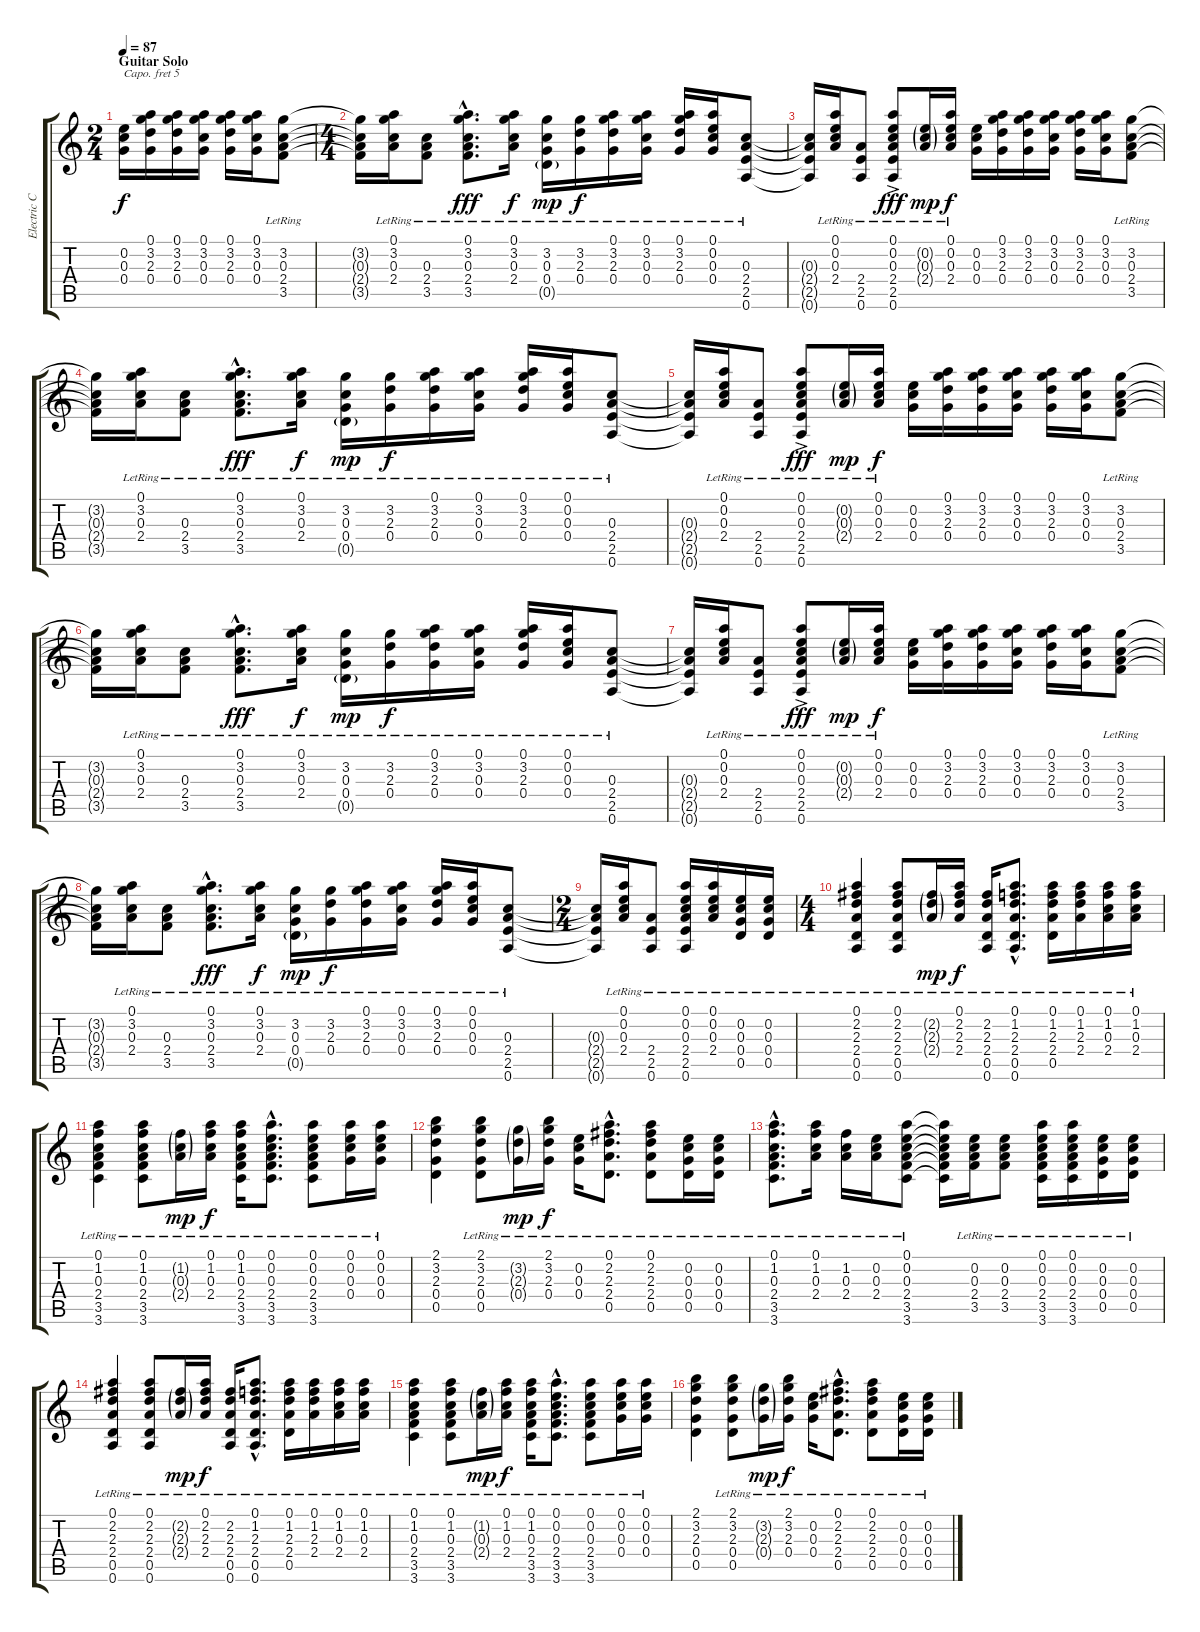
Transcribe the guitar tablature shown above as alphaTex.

\track ("Electric Capo V" "Electric C") {instrument electricguitarclean}
\staff {score tabs}
\capo 5
\tuning (E4 B3 G3 D3 A2 E2) {hide}
\ts (2 4)
\section ("" "Guitar Solo")
\tempo 87
\clef g2
\ks c
(0.2 0.3 0.4).16{dy f volume 8} (0.1 3.2 2.3 0.4).16 (0.1 3.2 2.3 0.4).16 (0.1 3.2 0.3 0.4).16 (0.1 3.2 2.3 0.4).16 (0.1 3.2 0.3 0.4).16 (3.2{lr} 0.3{lr} 2.4{lr} 3.5{lr}).8 |
\ts (4 4)
(3.2{t} 0.3{t} 2.4{t} 3.5{t}).16 (0.1{lr} 3.2{lr} 0.3{lr} 2.4{lr}).16 (0.3{lr} 2.4{lr} 3.5{lr}).8 (0.1{hac lr} 3.2{hac lr} 0.3{hac lr} 2.4{hac lr} 3.5{hac lr}).8{d dy fff} (0.1{lr} 3.2{lr} 0.3{lr} 2.4{lr}).16{dy f} (3.2{lr} 0.3{lr} 0.4{lr} 0.5{g lr}).16{dy mp} (3.2{lr} 2.3{lr} 0.4{lr}).16{dy f} (0.1{lr} 3.2{lr} 2.3{lr} 0.4{lr}).16 (0.1{lr} 3.2{lr} 0.3{lr} 0.4{lr}).16 (0.1{lr} 3.2{lr} 2.3{lr} 0.4{lr}).16 (0.1{lr} 0.2{lr} 0.3{lr} 0.4{lr}).16 (0.3{lr} 2.4{lr} 2.5{lr} 0.6{lr}).8 |
(0.3{t} 2.4{t} 2.5{t} 0.6{t}).16 (0.1{lr} 0.2{lr} 0.3{lr} 2.4{lr}).16 (2.4{lr} 2.5{lr} 0.6).8 (0.1{ac lr} 0.2{ac lr} 0.3{ac lr} 2.4{ac lr} 2.5{ac lr} 0.6{ac lr}).8{dy fff} (0.2{g lr} 0.3{g lr} 2.4{g lr}).16{dy mp} (0.1{lr} 0.2{lr} 0.3{lr} 2.4{lr}).16{dy f} (0.2 0.3 0.4).16 (0.1 3.2 2.3 0.4).16 (0.1 3.2 2.3 0.4).16 (0.1 3.2 0.3 0.4).16 (0.1 3.2 2.3 0.4).16 (0.1 3.2 0.3 0.4).16 (3.2{lr} 0.3{lr} 2.4{lr} 3.5{lr}).8 |
(3.2{t} 0.3{t} 2.4{t} 3.5{t}).16 (0.1{lr} 3.2{lr} 0.3{lr} 2.4{lr}).16 (0.3{lr} 2.4{lr} 3.5{lr}).8 (0.1{hac lr} 3.2{hac lr} 0.3{hac lr} 2.4{hac lr} 3.5{hac lr}).8{d dy fff} (0.1{lr} 3.2{lr} 0.3{lr} 2.4{lr}).16{dy f} (3.2{lr} 0.3{lr} 0.4{lr} 0.5{g lr}).16{dy mp} (3.2{lr} 2.3{lr} 0.4{lr}).16{dy f} (0.1{lr} 3.2{lr} 2.3{lr} 0.4{lr}).16 (0.1{lr} 3.2{lr} 0.3{lr} 0.4{lr}).16 (0.1{lr} 3.2{lr} 2.3{lr} 0.4{lr}).16 (0.1{lr} 0.2{lr} 0.3{lr} 0.4{lr}).16 (0.3{lr} 2.4{lr} 2.5{lr} 0.6{lr}).8 |
(0.3{t} 2.4{t} 2.5{t} 0.6{t}).16 (0.1{lr} 0.2{lr} 0.3{lr} 2.4{lr}).16 (2.4{lr} 2.5{lr} 0.6).8 (0.1{ac lr} 0.2{ac lr} 0.3{ac lr} 2.4{ac lr} 2.5{ac lr} 0.6{ac lr}).8{dy fff} (0.2{g lr} 0.3{g lr} 2.4{g lr}).16{dy mp} (0.1{lr} 0.2{lr} 0.3{lr} 2.4{lr}).16{dy f} (0.2 0.3 0.4).16 (0.1 3.2 2.3 0.4).16 (0.1 3.2 2.3 0.4).16 (0.1 3.2 0.3 0.4).16 (0.1 3.2 2.3 0.4).16 (0.1 3.2 0.3 0.4).16 (3.2{lr} 0.3{lr} 2.4{lr} 3.5{lr}).8 |
(3.2{t} 0.3{t} 2.4{t} 3.5{t}).16 (0.1{lr} 3.2{lr} 0.3{lr} 2.4{lr}).16 (0.3{lr} 2.4{lr} 3.5{lr}).8 (0.1{hac lr} 3.2{hac lr} 0.3{hac lr} 2.4{hac lr} 3.5{hac lr}).8{d dy fff} (0.1{lr} 3.2{lr} 0.3{lr} 2.4{lr}).16{dy f} (3.2{lr} 0.3{lr} 0.4{lr} 0.5{g lr}).16{dy mp} (3.2{lr} 2.3{lr} 0.4{lr}).16{dy f} (0.1{lr} 3.2{lr} 2.3{lr} 0.4{lr}).16 (0.1{lr} 3.2{lr} 0.3{lr} 0.4{lr}).16 (0.1{lr} 3.2{lr} 2.3{lr} 0.4{lr}).16 (0.1{lr} 0.2{lr} 0.3{lr} 0.4{lr}).16 (0.3{lr} 2.4{lr} 2.5{lr} 0.6{lr}).8 |
(0.3{t} 2.4{t} 2.5{t} 0.6{t}).16 (0.1{lr} 0.2{lr} 0.3{lr} 2.4{lr}).16 (2.4{lr} 2.5{lr} 0.6).8 (0.1{ac lr} 0.2{ac lr} 0.3{ac lr} 2.4{ac lr} 2.5{ac lr} 0.6{ac lr}).8{dy fff} (0.2{g lr} 0.3{g lr} 2.4{g lr}).16{dy mp} (0.1{lr} 0.2{lr} 0.3{lr} 2.4{lr}).16{dy f} (0.2 0.3 0.4).16 (0.1 3.2 2.3 0.4).16 (0.1 3.2 2.3 0.4).16 (0.1 3.2 0.3 0.4).16 (0.1 3.2 2.3 0.4).16 (0.1 3.2 0.3 0.4).16 (3.2{lr} 0.3{lr} 2.4{lr} 3.5{lr}).8 |
(3.2{t} 0.3{t} 2.4{t} 3.5{t}).16 (0.1{lr} 3.2{lr} 0.3{lr} 2.4{lr}).16 (0.3{lr} 2.4{lr} 3.5{lr}).8 (0.1{hac lr} 3.2{hac lr} 0.3{hac lr} 2.4{hac lr} 3.5{hac lr}).8{d dy fff} (0.1{lr} 3.2{lr} 0.3{lr} 2.4{lr}).16{dy f} (3.2{lr} 0.3{lr} 0.4{lr} 0.5{g lr}).16{dy mp} (3.2{lr} 2.3{lr} 0.4{lr}).16{dy f} (0.1{lr} 3.2{lr} 2.3{lr} 0.4{lr}).16 (0.1{lr} 3.2{lr} 0.3{lr} 0.4{lr}).16 (0.1{lr} 3.2{lr} 2.3{lr} 0.4{lr}).16 (0.1{lr} 0.2{lr} 0.3{lr} 0.4{lr}).16 (0.3{lr} 2.4{lr} 2.5{lr} 0.6{lr}).8 |
\ts (2 4)
(0.3{t} 2.4{t} 2.5{t} 0.6{t}).16 (0.1{lr} 0.2{lr} 0.3{lr} 2.4{lr}).16 (2.4{lr} 2.5{lr} 0.6{lr}).8 (0.1{lr} 0.2{lr} 0.3{lr} 2.4{lr} 2.5{lr} 0.6{lr}).16 (0.1{lr} 0.2{lr} 0.3{lr} 2.4{lr}).16 (0.2{lr} 0.3{lr} 0.4{lr} 0.5{lr}).16 (0.2{lr} 0.3{lr} 0.4{lr} 0.5{lr}).16 |
\ts (4 4)
(0.1{lr} 2.2{lr} 2.3{lr} 2.4{lr} 0.5{lr} 0.6{lr}).4{volume 10} (0.1{lr} 2.2{lr} 2.3{lr} 2.4{lr} 0.5{lr} 0.6{lr}).8 (2.2{g lr} 2.3{g lr} 2.4{g lr}).16{dy mp} (0.1{lr} 2.2{lr} 2.3{lr} 2.4{lr}).16{dy f} (2.2{lr} 2.3{lr} 2.4{lr} 0.5{lr} 0.6{lr}).16 (0.1{hac lr} 1.2{hac lr} 2.3{hac lr} 2.4{hac lr} 0.5{hac lr} 0.6{hac lr}).8{d} (0.1{lr} 1.2{lr} 2.3{lr} 2.4{lr} 0.5{lr}).16 (0.1{lr} 1.2{lr} 2.3{lr} 2.4{lr}).16 (0.1{lr} 1.2{lr} 0.3{lr} 2.4{lr}).16 (0.1{lr} 1.2{lr} 0.3{lr} 2.4{lr}).16 |
(0.1{lr} 1.2{lr} 0.3{lr} 2.4{lr} 3.5{lr} 3.6{lr}).4 (0.1{lr} 1.2{lr} 0.3{lr} 2.4{lr} 3.5{lr} 3.6{lr}).8 (1.2{g lr} 0.3{g lr} 2.4{g lr}).16{dy mp} (0.1{lr} 1.2{lr} 0.3{lr} 2.4{lr}).16{dy f} (0.1{lr} 1.2{lr} 0.3{lr} 2.4{lr} 3.5{lr} 3.6{lr}).16 (0.1{hac lr} 0.2{hac lr} 0.3{hac lr} 2.4{hac lr} 3.5{hac lr} 3.6{hac lr}).8{d} (0.1{lr} 0.2{lr} 0.3{lr} 2.4{lr} 3.5{lr} 3.6{lr}).8 (0.1{lr} 0.2{lr} 0.3{lr} 0.4{lr}).16 (0.1{lr} 0.2{lr} 0.3{lr} 0.4{lr}).16 |
(2.1 3.2 2.3 0.4 0.5).4 (2.1{lr} 3.2{lr} 2.3{lr} 0.4{lr} 0.5{lr}).8 (3.2{g lr} 2.3{g lr} 0.4{g lr}).16{dy mp} (2.1{lr} 3.2{lr} 2.3{lr} 0.4{lr}).16{dy f} (0.2{lr} 0.3{lr} 0.4{lr}).16 (0.1{hac lr} 2.2{hac lr} 2.3{hac lr} 2.4{hac lr} 0.5{hac lr}).8{d} (0.1{lr} 2.2{lr} 2.3{lr} 2.4{lr} 0.5{lr}).8 (0.2{lr} 0.3{lr} 0.4{lr} 0.5{lr}).16 (0.2{lr} 0.3{lr} 0.4{lr} 0.5{lr}).16 |
(0.1{hac lr} 1.2{hac lr} 0.3{hac lr} 2.4{hac lr} 3.5{hac lr} 3.6{hac lr}).8{d} (0.1{lr} 1.2{lr} 0.3{lr} 2.4{lr}).16 (1.2{lr} 0.3{lr} 2.4{lr}).16 (0.2{lr} 0.3{lr} 2.4{lr}).16 (0.1{lr} 0.2{lr} 0.3{lr} 2.4{lr} 3.5{lr} 3.6{lr}).8 (0.1{t} 0.2{t} 0.3{t} 2.4{t} 3.5{t} 3.6{t}).16 (0.2{lr} 0.3{lr} 2.4{lr} 3.5{lr}).16 (0.2{lr} 0.3{lr} 2.4{lr} 3.5{lr}).8 (0.1{lr} 0.2{lr} 0.3{lr} 2.4{lr} 3.5{lr} 3.6{lr}).16 (0.1{lr} 0.2{lr} 0.3{lr} 2.4{lr} 3.5{lr} 3.6{lr}).16 (0.2{lr} 0.3{lr} 0.4{lr} 0.5{lr}).16 (0.2{lr} 0.3{lr} 0.4{lr} 0.5{lr}).16 |
(0.1{lr} 2.2{lr} 2.3{lr} 2.4{lr} 0.5{lr} 0.6{lr}).4{volume 10} (0.1{lr} 2.2{lr} 2.3{lr} 2.4{lr} 0.5{lr} 0.6{lr}).8 (2.2{g lr} 2.3{g lr} 2.4{g lr}).16{dy mp} (0.1{lr} 2.2{lr} 2.3{lr} 2.4{lr}).16{dy f} (2.2{lr} 2.3{lr} 2.4{lr} 0.5{lr} 0.6{lr}).16 (0.1{hac lr} 1.2{hac lr} 2.3{hac lr} 2.4{hac lr} 0.5{hac lr} 0.6{hac lr}).8{d} (0.1{lr} 1.2{lr} 2.3{lr} 2.4{lr} 0.5{lr}).16 (0.1{lr} 1.2{lr} 2.3{lr} 2.4{lr}).16 (0.1{lr} 1.2{lr} 0.3{lr} 2.4{lr}).16 (0.1{lr} 1.2{lr} 0.3{lr} 2.4{lr}).16 |
(0.1{lr} 1.2{lr} 0.3{lr} 2.4{lr} 3.5{lr} 3.6{lr}).4 (0.1{lr} 1.2{lr} 0.3{lr} 2.4{lr} 3.5{lr} 3.6{lr}).8 (1.2{g lr} 0.3{g lr} 2.4{g lr}).16{dy mp} (0.1{lr} 1.2{lr} 0.3{lr} 2.4{lr}).16{dy f} (0.1{lr} 1.2{lr} 0.3{lr} 2.4{lr} 3.5{lr} 3.6{lr}).16 (0.1{hac lr} 0.2{hac lr} 0.3{hac lr} 2.4{hac lr} 3.5{hac lr} 3.6{hac lr}).8{d} (0.1{lr} 0.2{lr} 0.3{lr} 2.4{lr} 3.5{lr} 3.6{lr}).8 (0.1{lr} 0.2{lr} 0.3{lr} 0.4{lr}).16 (0.1{lr} 0.2{lr} 0.3{lr} 0.4{lr}).16 |
(2.1 3.2 2.3 0.4 0.5).4 (2.1{lr} 3.2{lr} 2.3{lr} 0.4{lr} 0.5{lr}).8 (3.2{g lr} 2.3{g lr} 0.4{g lr}).16{dy mp} (2.1{lr} 3.2{lr} 2.3{lr} 0.4{lr}).16{dy f} (0.2{lr} 0.3{lr} 0.4{lr}).16 (0.1{hac lr} 2.2{hac lr} 2.3{hac lr} 2.4{hac lr} 0.5{hac lr}).8{d} (0.1{lr} 2.2{lr} 2.3{lr} 2.4{lr} 0.5{lr}).8 (0.2{lr} 0.3{lr} 0.4{lr} 0.5{lr}).16 (0.2{lr} 0.3{lr} 0.4{lr} 0.5{lr}).16
